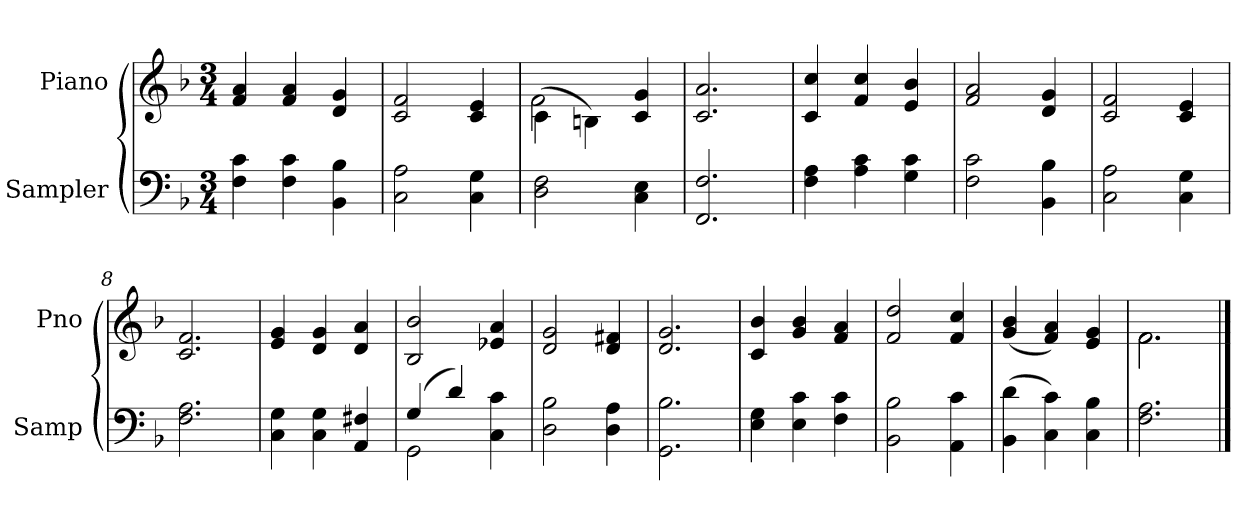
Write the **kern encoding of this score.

**kern	**kern
*part2	*part1
*staff2	*staff1
*I"Sampler	*I"Piano
*I'Samp	*I'Pno
*clefF4	*clefG2
*k[b-]	*k[b-]
*F:	*F:
*M3/4	*M3/4
=1	=1
4F 4c	4f 4a
4F 4c	4f 4a
4BB- 4B-	4d 4g
=2	=2
2C 2A	2c 2f
4C 4G	4c 4e
=3	=3
*	*^
2D 2F	(4c\	2f
.	4Bn\)	.
4C 4E	4c 4g	4ryy
*	*v	*v
=4	=4
2.FF 2.F	2.c 2.a
=5	=5
4F 4A	4c 4cc
4A 4c	4f 4cc
4G 4c	4e 4b-
=6	=6
2F 2c	2f 2a
4BB- 4B-	4d 4g
=7	=7
2C 2A	2c 2f
4C 4G	4c 4e
=8	=8
2.F 2.A	2.c 2.f
=9	=9
4C 4G	4e 4g
4C 4G	4d 4g
4AA 4F#X	4d 4a
=10	=10
*^	*
(4G/	2GG	2B- 2b-
4d/)	.	.
4C 4c	4ryy	4e-X 4a
*v	*v	*
=11	=11
2D 2B-	2d 2g
4D 4A	4d 4f#X
=12	=12
2.GG 2.B-	2.d 2.g
=13	=13
4E 4G	4c 4b-
4E 4c	4g 4b-
4F 4c	4f 4a
=14	=14
2BB- 2B-	2f 2dd
4AA 4c	4f 4cc
=15	=15
(4BB- 4d	(4g 4b-
4C 4c)	4f 4a)
4C 4B-	4e 4g
=16	=16
*	*^
2.F 2.A	2.f\	2.f
*	*v	*v
==	==
*-	*-
